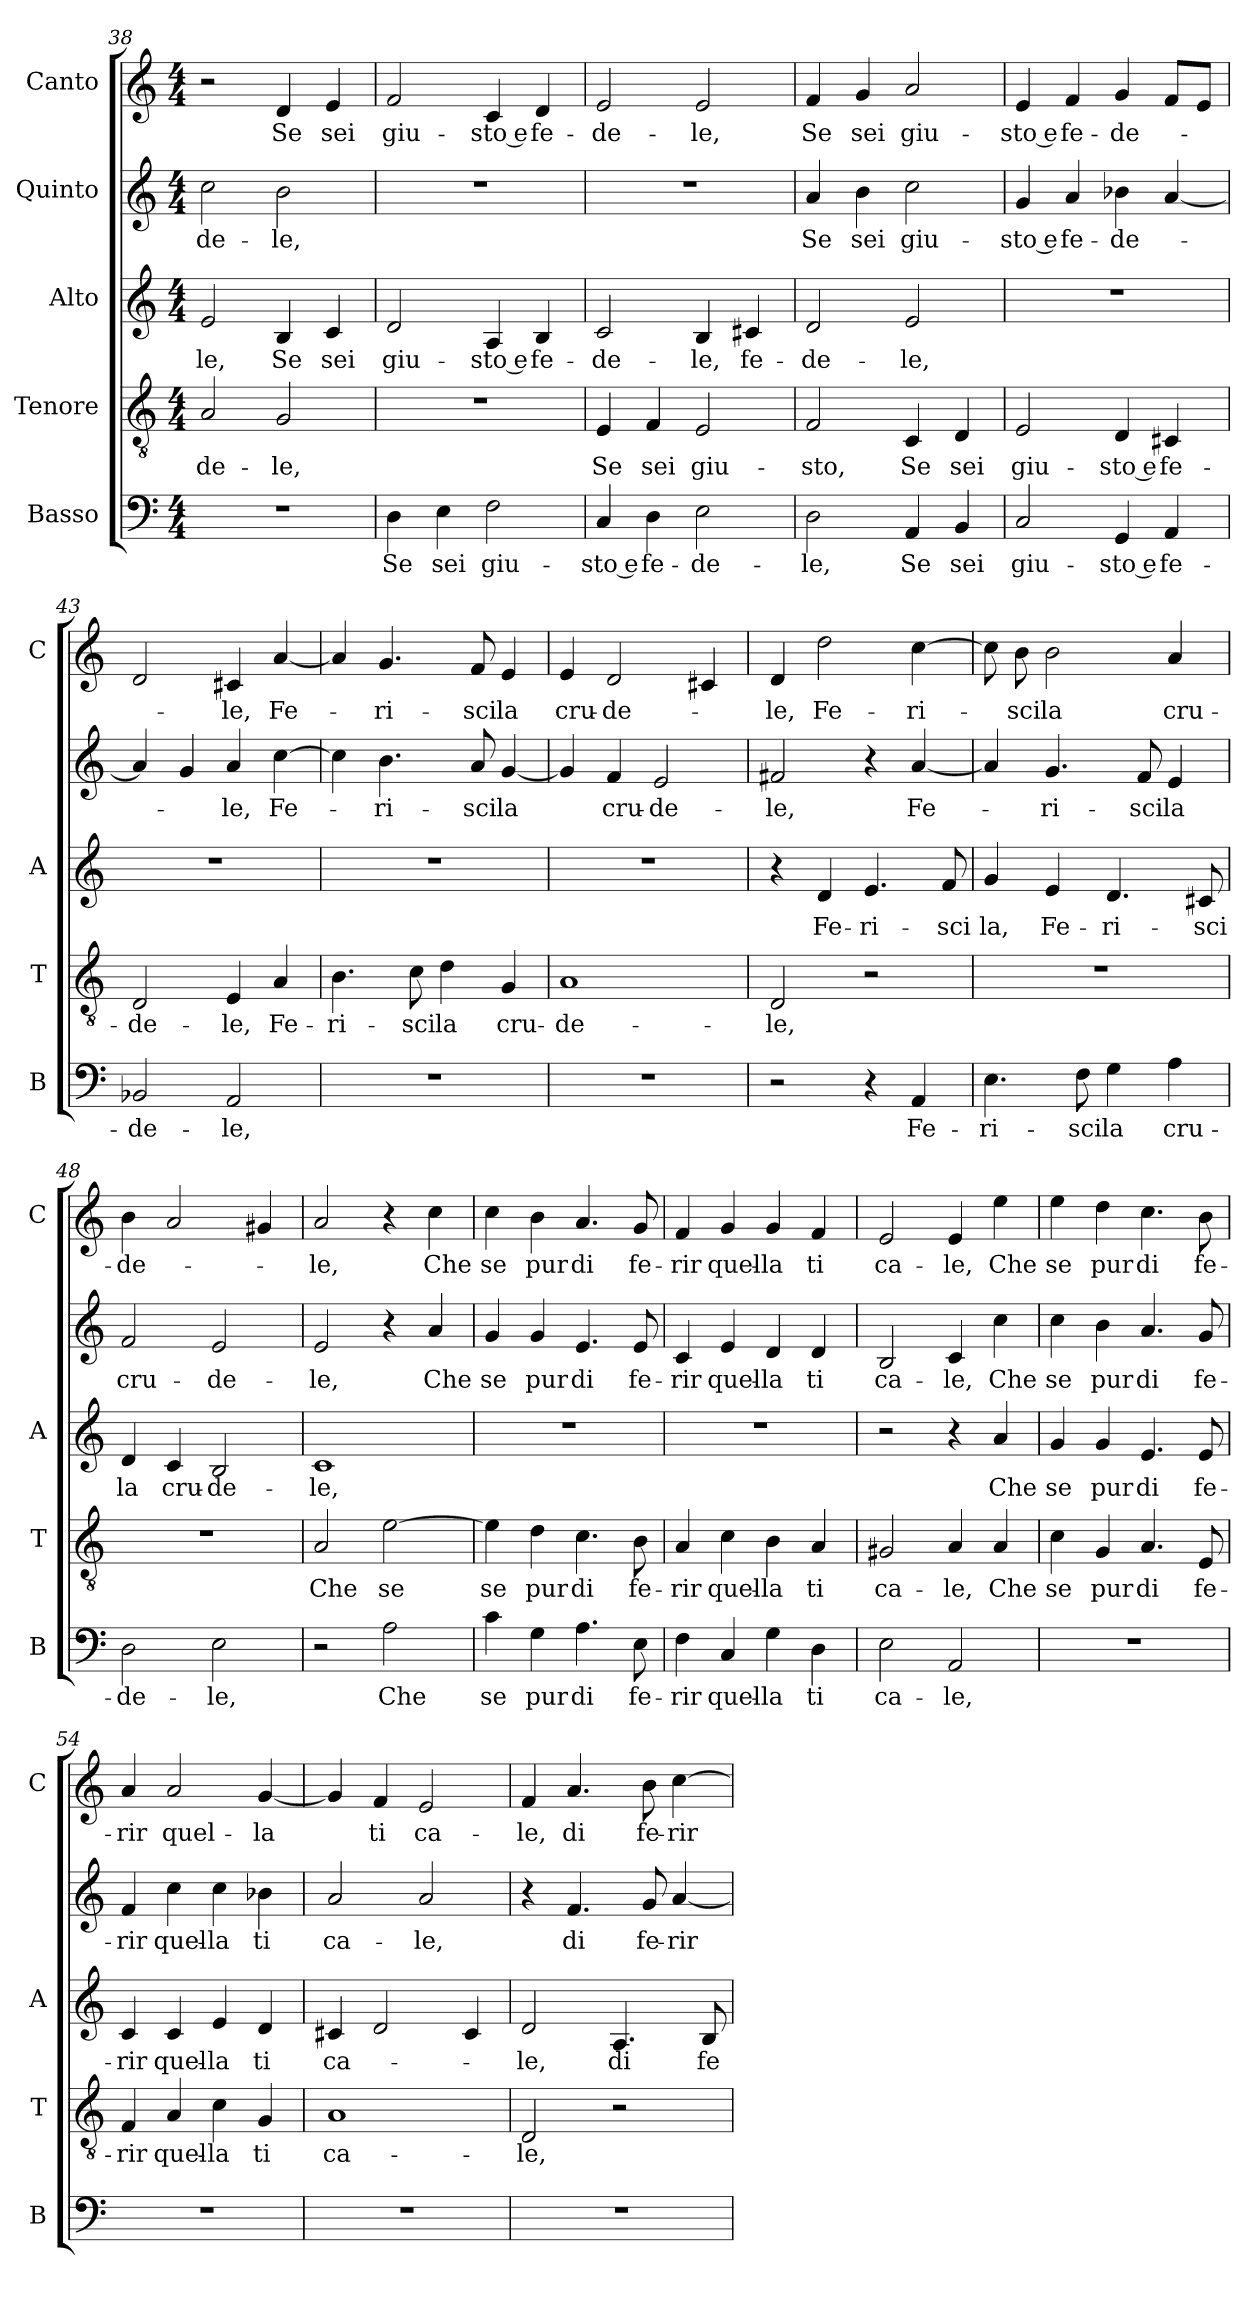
**kern	**text	**kern	**text	**kern	**text	**kern	**text	**kern	**text
*part5	*part5	*part4	*part4	*part3	*part3	*part2	*part2	*part1	*part1
*staff5	*staff5	*staff4	*staff4	*staff3	*staff3	*staff2	*staff2	*staff1	*staff1
*I"Basso	*	*I"Tenore	*	*I"Alto	*	*I"Quinto	*	*I"Canto	*
*I'B	*	*I'T	*	*I'A	*	*	*	*I'C	*
*clefF4	*	*clefGv2	*	*clefG2	*	*clefG2	*	*clefG2	*
*k[]	*	*k[]	*	*k[]	*	*k[]	*	*k[]	*
*C:	*	*C:	*	*C:	*	*C:	*	*C:	*
*M4/4	*	*M4/4	*	*M4/4	*	*M4/4	*	*M4/4	*
=38	=38	=38	=38	=38	=38	=38	=38	=38	=38
!	!	!	!LO:LY:b	!	!LO:LY:b	!	!LO:LY:b	!	!
1r	.	2A/	-de-	2e/	-le,	2cc\	-de-	2r	.
!	!	!	!LO:LY:b	!	!LO:LY:b	!	!LO:LY:b	!	!LO:LY:b
.	.	2G/	-le,	4B/	Se	2b\	-le,	4d/	Se
!	!	!	!	!	!LO:LY:b	!	!	!	!LO:LY:b
.	.	.	.	4c/	sei	.	.	4e/	sei
=39	=39	=39	=39	=39	=39	=39	=39	=39	=39
!	!LO:LY:b	!	!	!	!LO:LY:b	!	!	!	!LO:LY:b
4D\	Se	1r	.	2d/	giu-	1r	.	2f/	giu-
!	!LO:LY:b	!	!	!	!	!	!	!	!
4E\	sei	.	.	.	.	.	.	.	.
!	!LO:LY:b	!	!	!	!LO:LY:b	!	!	!	!LO:LY:b
2F\	giu-	.	.	4A/	-sto e	.	.	4c/	-sto e
!	!	!	!	!	!LO:LY:b	!	!	!	!LO:LY:b
.	.	.	.	4B/	fe-	.	.	4d/	fe-
!!LO:PB:g=z
=40	=40	=40	=40	=40	=40	=40	=40	=40	=40
!	!LO:LY:b	!	!LO:LY:b	!	!LO:LY:b	!	!	!	!LO:LY:b
4C/	-sto e	4E/	Se	2c/	-de-	1r	.	2e/	-de-
!	!LO:LY:b	!	!LO:LY:b	!	!	!	!	!	!
4D\	fe-	4F/	sei	.	.	.	.	.	.
!	!LO:LY:b	!	!LO:LY:b	!	!LO:LY:b	!	!	!	!LO:LY:b
2E\	-de-	2E/	giu-	4B/	-le,	.	.	2e/	-le,
!	!	!	!	!	!LO:LY:b	!	!	!	!
.	.	.	.	4c#X/	fe-	.	.	.	.
=41	=41	=41	=41	=41	=41	=41	=41	=41	=41
!	!LO:LY:b	!	!LO:LY:b	!	!LO:LY:b	!	!LO:LY:b	!	!LO:LY:b
2D\	-le,	2F/	-sto,	2d/	-de-	4a/	Se	4f/	Se
!	!	!	!	!	!	!	!LO:LY:b	!	!LO:LY:b
.	.	.	.	.	.	4b\	sei	4g/	sei
!	!LO:LY:b	!	!LO:LY:b	!	!LO:LY:b	!	!LO:LY:b	!	!LO:LY:b
4AA/	Se	4C/	Se	2e/	-le,	2cc\	giu-	2a/	giu-
!	!LO:LY:b	!	!LO:LY:b	!	!	!	!	!	!
4BB/	sei	4D/	sei	.	.	.	.	.	.
=42	=42	=42	=42	=42	=42	=42	=42	=42	=42
!	!LO:LY:b	!	!LO:LY:b	!	!	!	!LO:LY:b	!	!LO:LY:b
2C/	giu-	2E/	giu-	1r	.	4g/	-sto e	4e/	-sto e
!	!	!	!	!	!	!	!LO:LY:b	!	!LO:LY:b
.	.	.	.	.	.	4a/	fe-	4f/	fe-
!	!LO:LY:b	!	!LO:LY:b	!	!	!	!LO:LY:b	!	!LO:LY:b
4GG/	-sto e	4D/	-sto e	.	.	4b-X\	-de-	4g/	-de-
!	!LO:LY:b	!	!LO:LY:b	!	!	!	!	!	!
4AA/	fe-	4C#X/	fe-	.	.	[4a/	.	8f/L	.
.	.	.	.	.	.	.	.	8e/J	.
=43	=43	=43	=43	=43	=43	=43	=43	=43	=43
!	!LO:LY:b	!	!LO:LY:b	!	!	!	!	!	!
2BB-X/	-de-	2D/	-de-	1r	.	4a/]	.	2d/	.
.	.	.	.	.	.	4g/	.	.	.
!	!LO:LY:b	!	!LO:LY:b	!	!	!	!LO:LY:b	!	!LO:LY:b
2AA/	-le,	4E/	-le,	.	.	4a/	-le,	4c#X/	-le,
!	!	!	!LO:LY:b	!	!	!	!LO:LY:b	!	!LO:LY:b
.	.	4A/	Fe-	.	.	[4cc\	Fe-	[4a/	Fe-
=44	=44	=44	=44	=44	=44	=44	=44	=44	=44
!	!	!	!LO:LY:b	!	!	!	!	!	!
1r	.	4.B\	-ri-	1r	.	4cc\]	.	4a/]	.
!	!	!	!	!	!	!	!LO:LY:b	!	!LO:LY:b
.	.	.	.	.	.	4.b\	-ri-	4.g/	-ri-
!	!	!	!LO:LY:b	!	!	!	!	!	!
.	.	8c\	-sci	.	.	.	.	.	.
!	!	!	!LO:LY:b	!	!	!	!	!	!
.	.	4d\	la	.	.	.	.	.	.
!	!	!	!	!	!	!	!LO:LY:b	!	!LO:LY:b
.	.	.	.	.	.	8a/	-sci	8f/	-sci
!	!	!	!LO:LY:b	!	!	!	!LO:LY:b	!	!LO:LY:b
.	.	4G/	cru-	.	.	[4g/	la	4e/	la
=45	=45	=45	=45	=45	=45	=45	=45	=45	=45
!	!	!	!LO:LY:b	!	!	!	!	!	!LO:LY:b
1r	.	1A	-de-	1r	.	4g/]	.	4e/	cru-
!	!	!	!	!	!	!	!LO:LY:b	!	!LO:LY:b
.	.	.	.	.	.	4f/	cru-	2d/	-de-
!	!	!	!	!	!	!	!LO:LY:b	!	!
.	.	.	.	.	.	2e/	-de-	.	.
.	.	.	.	.	.	.	.	4c#X/	.
=46	=46	=46	=46	=46	=46	=46	=46	=46	=46
!	!	!	!LO:LY:b	!	!	!	!LO:LY:b	!	!LO:LY:b
2r	.	2D/	-le,	4r	.	2f#X/	-le,	4d/	-le,
!	!	!	!	!	!LO:LY:b	!	!	!	!LO:LY:b
.	.	.	.	4d/	Fe-	.	.	2dd\	Fe-
!	!	!	!	!	!LO:LY:b	!	!	!	!
4r	.	2r	.	4.e/	-ri-	4r	.	.	.
!	!LO:LY:b	!	!	!	!	!	!LO:LY:b	!	!LO:LY:b
4AA/	Fe-	.	.	.	.	[4a/	Fe-	[4cc\	-ri-
!	!	!	!	!	!LO:LY:b	!	!	!	!
.	.	.	.	8f/	-sci	.	.	.	.
!!LO:LB:g=z
=47	=47	=47	=47	=47	=47	=47	=47	=47	=47
!	!LO:LY:b	!	!	!	!LO:LY:b	!	!	!	!
4.E\	-ri-	1r	.	4g/	la,	4a/]	.	8cc\]	.
!	!	!	!	!	!	!	!	!	!LO:LY:b
.	.	.	.	.	.	.	.	8b\	-sci
!	!	!	!	!	!LO:LY:b	!	!LO:LY:b	!	!LO:LY:b
.	.	.	.	4e/	Fe-	4.g/	-ri-	2b\	la
!	!LO:LY:b	!	!	!	!	!	!	!	!
8F\	-sci	.	.	.	.	.	.	.	.
!	!LO:LY:b	!	!	!	!LO:LY:b	!	!	!	!
4G\	la	.	.	4.d/	-ri-	.	.	.	.
!	!	!	!	!	!	!	!LO:LY:b	!	!
.	.	.	.	.	.	8f/	-sci	.	.
!	!LO:LY:b	!	!	!	!	!	!LO:LY:b	!	!LO:LY:b
4A\	cru-	.	.	.	.	4e/	la	4a/	cru-
!	!	!	!	!	!LO:LY:b	!	!	!	!
.	.	.	.	8c#X/	-sci	.	.	.	.
=48	=48	=48	=48	=48	=48	=48	=48	=48	=48
!	!LO:LY:b	!	!	!	!LO:LY:b	!	!LO:LY:b	!	!LO:LY:b
2D\	-de-	1r	.	4d/	la	2f/	cru-	4b\	-de-
!	!	!	!	!	!LO:LY:b	!	!	!	!
.	.	.	.	4c/	cru-	.	.	2a/	.
!	!LO:LY:b	!	!	!	!LO:LY:b	!	!LO:LY:b	!	!
2E\	-le,	.	.	2B/	-de-	2e/	-de-	.	.
.	.	.	.	.	.	.	.	4g#X/	.
=49	=49	=49	=49	=49	=49	=49	=49	=49	=49
!	!	!	!LO:LY:b	!	!LO:LY:b	!	!LO:LY:b	!	!LO:LY:b
2r	.	2A/	Che	1c	-le,	2e/	-le,	2a/	-le,
!	!LO:LY:b	!	!LO:LY:b	!	!	!	!	!	!
2A\	Che	[2e\	se	.	.	4r	.	4r	.
!	!	!	!	!	!	!	!LO:LY:b	!	!LO:LY:b
.	.	.	.	.	.	4a/	Che	4cc\	Che
=50	=50	=50	=50	=50	=50	=50	=50	=50	=50
!	!LO:LY:b	!	!LO:LY:b	!	!	!	!LO:LY:b	!	!LO:LY:b
4c\	se	4e\]	se	1r	.	4g/	se	4cc\	se
!	!LO:LY:b	!	!LO:LY:b	!	!	!	!LO:LY:b	!	!LO:LY:b
4G\	pur	4d\	pur	.	.	4g/	pur	4b\	pur
!	!LO:LY:b	!	!LO:LY:b	!	!	!	!LO:LY:b	!	!LO:LY:b
4.A\	di	4.c\	di	.	.	4.e/	di	4.a/	di
!	!LO:LY:b	!	!LO:LY:b	!	!	!	!LO:LY:b	!	!LO:LY:b
8E\	fe-	8B\	fe-	.	.	8e/	fe-	8g/	fe-
=51	=51	=51	=51	=51	=51	=51	=51	=51	=51
!	!LO:LY:b	!	!LO:LY:b	!	!	!	!LO:LY:b	!	!LO:LY:b
4F\	-rir	4A/	-rir	1r	.	4c/	-rir	4f/	-rir
!	!LO:LY:b	!	!LO:LY:b	!	!	!	!LO:LY:b	!	!LO:LY:b
4C/	quel-	4c\	quel-	.	.	4e/	quel-	4g/	quel-
!	!LO:LY:b	!	!LO:LY:b	!	!	!	!LO:LY:b	!	!LO:LY:b
4G\	-la	4B\	-la	.	.	4d/	-la	4g/	-la
!	!LO:LY:b	!	!LO:LY:b	!	!	!	!LO:LY:b	!	!LO:LY:b
4D\	ti	4A/	ti	.	.	4d/	ti	4f/	ti
=52	=52	=52	=52	=52	=52	=52	=52	=52	=52
!	!LO:LY:b	!	!LO:LY:b	!	!	!	!LO:LY:b	!	!LO:LY:b
2E\	ca-	2G#X/	ca-	2r	.	2B/	ca-	2e/	ca-
!	!LO:LY:b	!	!LO:LY:b	!	!	!	!LO:LY:b	!	!LO:LY:b
2AA/	-le,	4A/	-le,	4r	.	4c/	-le,	4e/	-le,
!	!	!	!LO:LY:b	!	!LO:LY:b	!	!LO:LY:b	!	!LO:LY:b
.	.	4A/	Che	4a/	Che	4cc\	Che	4ee\	Che
=53	=53	=53	=53	=53	=53	=53	=53	=53	=53
!	!	!	!LO:LY:b	!	!LO:LY:b	!	!LO:LY:b	!	!LO:LY:b
1r	.	4c\	se	4g/	se	4cc\	se	4ee\	se
!	!	!	!LO:LY:b	!	!LO:LY:b	!	!LO:LY:b	!	!LO:LY:b
.	.	4G/	pur	4g/	pur	4b\	pur	4dd\	pur
!	!	!	!LO:LY:b	!	!LO:LY:b	!	!LO:LY:b	!	!LO:LY:b
.	.	4.A/	di	4.e/	di	4.a/	di	4.cc\	di
!	!	!	!LO:LY:b	!	!LO:LY:b	!	!LO:LY:b	!	!LO:LY:b
.	.	8E/	fe-	8e/	fe-	8g/	fe-	8b\	fe-
!!LO:LB:g=z
=54	=54	=54	=54	=54	=54	=54	=54	=54	=54
!	!	!	!LO:LY:b	!	!LO:LY:b	!	!LO:LY:b	!	!LO:LY:b
1r	.	4F/	-rir	4c/	-rir	4f/	-rir	4a/	-rir
!	!	!	!LO:LY:b	!	!LO:LY:b	!	!LO:LY:b	!	!LO:LY:b
.	.	4A/	quel-	4c/	quel-	4cc\	quel-	2a/	quel-
!	!	!	!LO:LY:b	!	!LO:LY:b	!	!LO:LY:b	!	!
.	.	4c\	-la	4e/	-la	4cc\	-la	.	.
!	!	!	!LO:LY:b	!	!LO:LY:b	!	!LO:LY:b	!	!LO:LY:b
.	.	4G/	ti	4d/	ti	4b-X\	ti	[4g/	-la
=55	=55	=55	=55	=55	=55	=55	=55	=55	=55
!	!	!	!LO:LY:b	!	!LO:LY:b	!	!LO:LY:b	!	!
1r	.	1A	ca-	4c#X/	ca-	2a/	ca-	4g/]	.
!	!	!	!	!	!	!	!	!	!LO:LY:b
.	.	.	.	2d/	.	.	.	4f/	ti
!	!	!	!	!	!	!	!LO:LY:b	!	!LO:LY:b
.	.	.	.	.	.	2a/	-le,	2e/	ca-
.	.	.	.	4c#/	.	.	.	.	.
=56	=56	=56	=56	=56	=56	=56	=56	=56	=56
!	!	!	!LO:LY:b	!	!LO:LY:b	!	!	!	!LO:LY:b
1r	.	2D/	-le,	2d/	-le,	4r	.	4f/	-le,
!	!	!	!	!	!	!	!LO:LY:b	!	!LO:LY:b
.	.	.	.	.	.	4.f/	di	4.a/	di
!	!	!	!	!	!LO:LY:b	!	!	!	!
.	.	2r	.	4.A/	di	.	.	.	.
!	!	!	!	!	!	!	!LO:LY:b	!	!LO:LY:b
.	.	.	.	.	.	8g/	fe-	8b\	fe-
!	!	!	!	!	!	!	!LO:LY:b	!	!LO:LY:b
.	.	.	.	.	.	[4a/	-rir	[4cc\	-rir
!	!	!	!	!	!LO:LY:b	!	!	!	!
.	.	.	.	8B/	fe-	.	.	.	.
=	=	=	=	=	=	=	=	=	=
*-	*-	*-	*-	*-	*-	*-	*-	*-	*-
